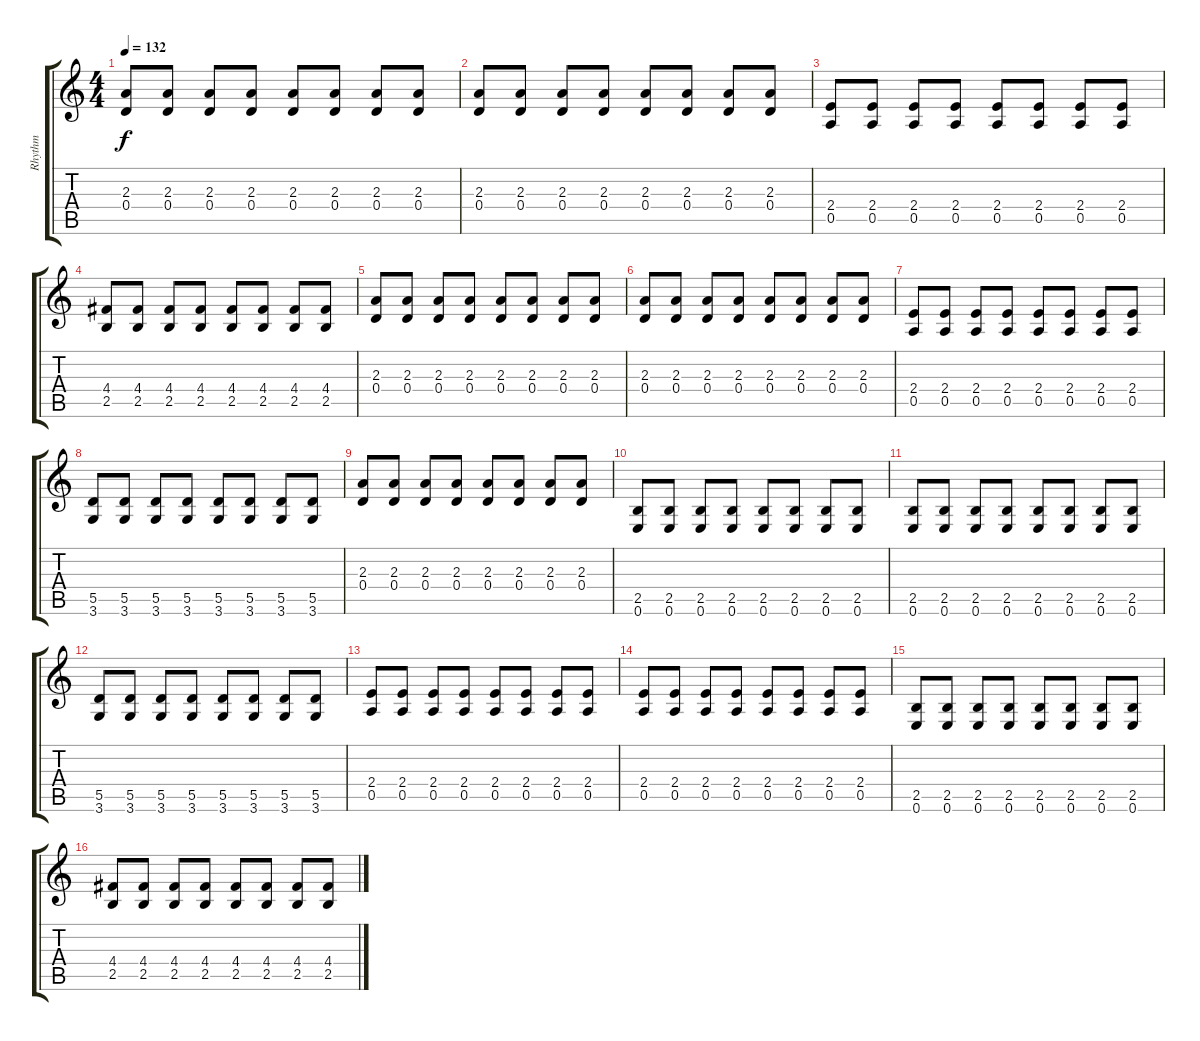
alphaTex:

\track ("Rhythm" "Rhythm") {instrument overdrivenguitar}
\staff {score tabs}
\tuning (E4 B3 G3 D3 A2 E2) {hide}
\ts (4 4)
\tempo 132
\clef g2
\ks c
(2.3 0.4).8{dy f} (2.3 0.4).8 (2.3 0.4).8 (2.3 0.4).8 (2.3 0.4).8 (2.3 0.4).8 (2.3 0.4).8 (2.3 0.4).8 |
(2.3 0.4).8 (2.3 0.4).8 (2.3 0.4).8 (2.3 0.4).8 (2.3 0.4).8 (2.3 0.4).8 (2.3 0.4).8 (2.3 0.4).8 |
(2.4 0.5).8 (2.4 0.5).8 (2.4 0.5).8 (2.4 0.5).8 (2.4 0.5).8 (2.4 0.5).8 (2.4 0.5).8 (2.4 0.5).8 |
(4.4 2.5).8 (4.4 2.5).8 (4.4 2.5).8 (4.4 2.5).8 (4.4 2.5).8 (4.4 2.5).8 (4.4 2.5).8 (4.4 2.5).8 |
(2.3 0.4).8 (2.3 0.4).8 (2.3 0.4).8 (2.3 0.4).8 (2.3 0.4).8 (2.3 0.4).8 (2.3 0.4).8 (2.3 0.4).8 |
(2.3 0.4).8 (2.3 0.4).8 (2.3 0.4).8 (2.3 0.4).8 (2.3 0.4).8 (2.3 0.4).8 (2.3 0.4).8 (2.3 0.4).8 |
(2.4 0.5).8 (2.4 0.5).8 (2.4 0.5).8 (2.4 0.5).8 (2.4 0.5).8 (2.4 0.5).8 (2.4 0.5).8 (2.4 0.5).8 |
(5.5 3.6).8 (5.5 3.6).8 (5.5 3.6).8 (5.5 3.6).8 (5.5 3.6).8 (5.5 3.6).8 (5.5 3.6).8 (5.5 3.6).8 |
(2.3 0.4).8 (2.3 0.4).8 (2.3 0.4).8 (2.3 0.4).8 (2.3 0.4).8 (2.3 0.4).8 (2.3 0.4).8 (2.3 0.4).8 |
(2.5 0.6).8 (2.5 0.6).8 (2.5 0.6).8 (2.5 0.6).8 (2.5 0.6).8 (2.5 0.6).8 (2.5 0.6).8 (2.5 0.6).8 |
(2.5 0.6).8 (2.5 0.6).8 (2.5 0.6).8 (2.5 0.6).8 (2.5 0.6).8 (2.5 0.6).8 (2.5 0.6).8 (2.5 0.6).8 |
(5.5 3.6).8 (5.5 3.6).8 (5.5 3.6).8 (5.5 3.6).8 (5.5 3.6).8 (5.5 3.6).8 (5.5 3.6).8 (5.5 3.6).8 |
(2.4 0.5).8 (2.4 0.5).8 (2.4 0.5).8 (2.4 0.5).8 (2.4 0.5).8 (2.4 0.5).8 (2.4 0.5).8 (2.4 0.5).8 |
(2.4 0.5).8 (2.4 0.5).8 (2.4 0.5).8 (2.4 0.5).8 (2.4 0.5).8 (2.4 0.5).8 (2.4 0.5).8 (2.4 0.5).8 |
(2.5 0.6).8 (2.5 0.6).8 (2.5 0.6).8 (2.5 0.6).8 (2.5 0.6).8 (2.5 0.6).8 (2.5 0.6).8 (2.5 0.6).8 |
(4.4 2.5).8 (4.4 2.5).8 (4.4 2.5).8 (4.4 2.5).8 (4.4 2.5).8 (4.4 2.5).8 (4.4 2.5).8 (4.4 2.5).8
